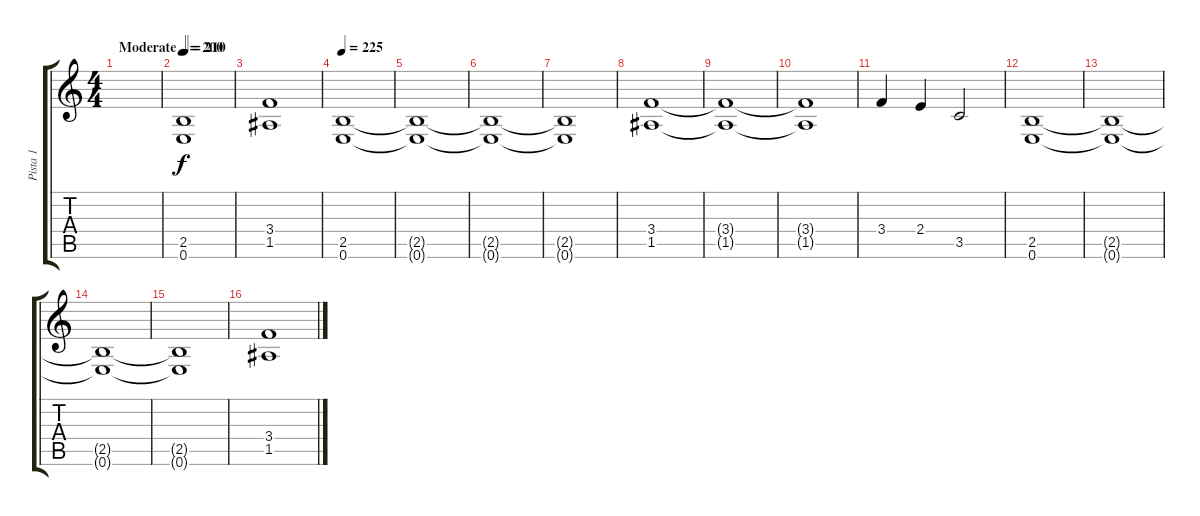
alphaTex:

\track ("Pista 1" "Pista 1") {instrument distortionguitar}
\staff {score tabs}
\tuning (E4 B3 G3 D3 A2 E2) {hide}
\ts (4 4)
\tempo (210 "Moderate")
\clef g2
\ks c
|
\tempo 200
(2.5 0.6).1 |
(3.4 1.5).1 |
\tempo 225
(2.5 0.6).1 |
(2.5{t} 0.6{t}).1 |
(2.5{t} 0.6{t}).1 |
(2.5{t} 0.6{t}).1 |
(3.4 1.5).1 |
(3.4{t} 1.5{t}).1 |
(3.4{t} 1.5{t}).1 |
3.4.4 2.4.4 3.5.2 |
(2.5 0.6).1 |
(2.5{t} 0.6{t}).1 |
(2.5{t} 0.6{t}).1 |
(2.5{t} 0.6{t}).1 |
(3.4 1.5).1
